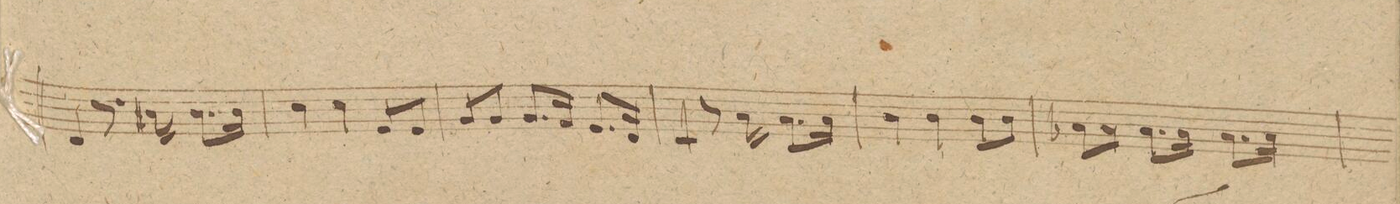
**kern	**dynam
*I"Alto Viola.	*
*clefC3	*
*k[]	*
*met(c|)	*
*M3/4	*
4E/	.
8.r	.
16c#X\	.
8.c#\L	.
16c#\Jk	.
=93	=93
4d\	.
4d\	.
8F/L	.
8F/J	.
=94	=94
8A/L	.
8A/J	.
8.A/L	.
16G/Jk	.
8.F/L	.
16E/Jk	.
=95	=95
4D/	.
8.r	.
16B\	.
8.B\L	.
16B\Jk	.
=96	=96
4c\	.
4c\	.
8c\L	.
8c\J	.
=97	=97
8B-X\L	.
8B-\J	.
8.B-\L	.
16B-\Jk	.
8.B-\L	.
16B-\Jk	.
=98	=98
*-	*-
